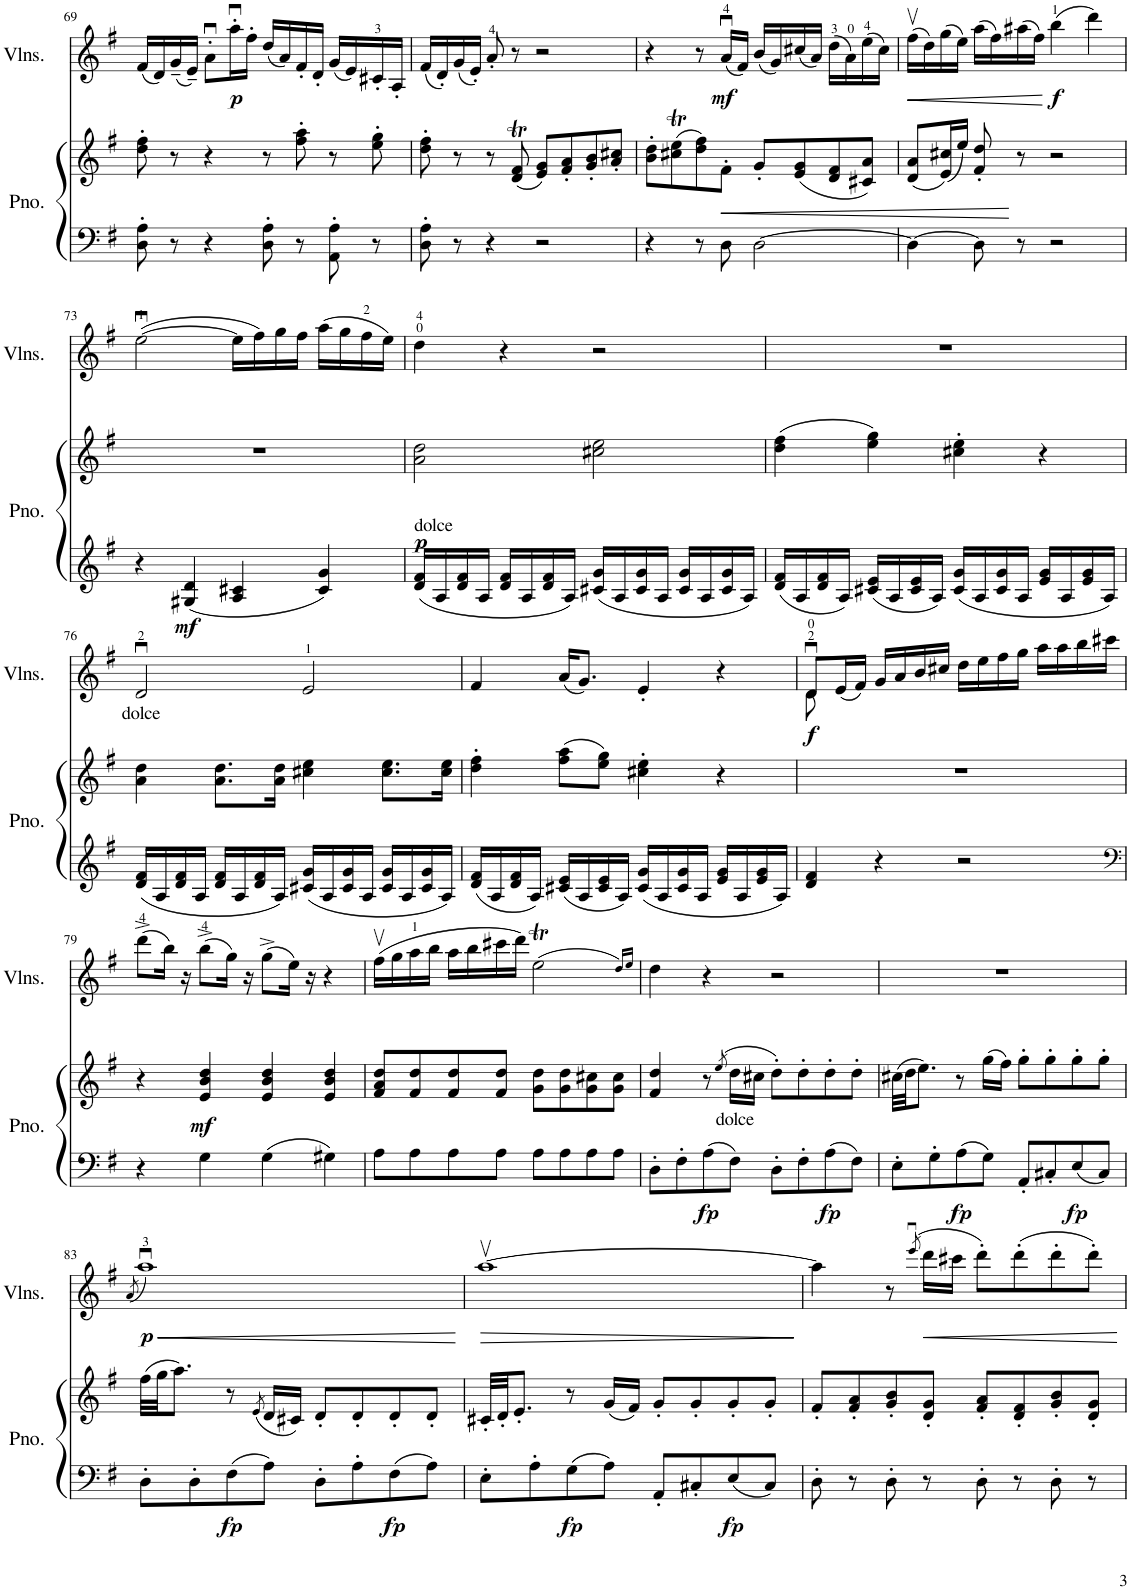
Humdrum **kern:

**kern	**kern	**text	**dynam	**kern	**text	**dynam
*part2	*part2	*part2	*part2	*part1	*part1	*part1
*staff3	*staff2	*staff2	*staff2/3	*staff1	*staff1	*staff1
*I"피아노	*	*	*	*I"바이올린	*	*
!!LO:PB:g=z
*clefG2	*clefG2	*	*	*clefG2	*	*
*k[f#]	*k[f#]	*	*	*k[f#]	*	*
*M4/4	*M4/4	*	*	*M4/4	*	*
*met(c)	*met(c)	*	*	*met(c)	*	*
=69	=69	=69	=69	=69	=69	=69
8D\' 8A\'	8dd\' 8ff#\'	.	.	(16f#/LL	.	.
.	.	.	.	16d/)	.	.
8r	8r	.	.	(16g~/	.	.
.	.	.	.	16e~/JJ)	.	.
4r	4r	.	.	8au'\L	.	.
!	!	!	!	!	!	!LO:DY:b
.	.	.	.	16aau'\L	.	p
.	.	.	.	16ff#'\JJ	.	.
8D\' 8A\'	8r	.	.	(16dd/LL	.	.
.	.	.	.	16a/)	.	.
8r	8ff#\' 8aa\'	.	.	16f#'/	.	.
.	.	.	.	16d'/JJ	.	.
8AA\' 8A\'	8r	.	.	(16g/LL	.	.
.	.	.	.	16e/)	.	.
8r	8ee\' 8gg\'	.	.	16c#X'/	.	.
.	.	.	.	16A'/JJ	.	.
=70	=70	=70	=70	=70	=70	=70
8D\' 8A\'	8dd\' 8ff#\'	.	.	(16f#/LL	.	.
.	.	.	.	16d'/)	.	.
8r	8r	.	.	(16g/	.	.
.	.	.	.	16e'/JJ)	.	.
4r	8r	.	.	8a'/	.	.
.	(8d/T 8f#/T	.	.	8r	.	.
2r	8e/ 8g/L)	.	.	2r	.	.
.	8f#/' 8a/'	.	.	.	.	.
.	8g/' 8b/'	.	.	.	.	.
.	8a/' 8cc#X/'J	.	.	.	.	.
=71	=71	=71	=71	=71	=71	=71
4r	8b\' 8dd\'L	.	.	4r	.	.
.	(8cc#X\T 8ee\T	.	.	.	.	.
8r	8dd\ 8ff#\)	.	.	8r	.	.
!	!	!	!	!	!	!LO:DY:b
8D\	8f#'\J	.	.	(16au/LL	.	mf
.	.	.	.	16f#/JJ)	.	.
[2D\	8g'/L	.	.	(16b/LL	.	.
.	.	.	.	16g/)	.	.
.	(8e/ 8g/	.	.	(16cc#X/	.	.
.	.	.	.	16a/JJ)	.	.
.	8d/ 8f#/	.	.	(16dd\LL	.	.
.	.	.	.	16a\)	.	.
.	8c#X/ 8a/J)	.	.	(16ee\	.	.
.	.	.	.	16cc#\JJ)	.	.
=72	=72	=72	=72	=72	=72	=72
!	!	!	!	!	!	!LO:HP:b
4D\_	(8d/ 8a/L	.	.	(16ff#v\LL	.	<
.	.	.	.	16dd\)	.	.
.	(16e/ 16cc#X/L)	.	.	(16gg\	.	.
.	16ee/JJ)	.	.	16ee\JJ)	.	.
8D\]	8f#/' 8dd/'	.	.	(16aa\LL	.	.
.	.	.	.	16ff#\)	.	.
8r	8r	.	.	(16aa#X\	.	.
.	.	.	.	16ff#\JJ)	.	.
!	!	!	!	!	!	!LO:DY:n=1:b
2r	2r	.	.	(4bb\	.	[ f
.	.	.	.	4ddd\)	.	.
!!LO:LB:g=z
=73	=73	=73	=73	=73	=73	=73
4r	1r	.	.	([2eeu\	.	.
!	!	!	!LO:DY:b=2	!	!	!
4G#X/ 4d/	.	.	mf	.	.	.
4A/ 4c#X/	.	.	.	16ee\LL]	.	.
.	.	.	.	16ff#\)	.	.
.	.	.	.	16gg\	.	.
.	.	.	.	16ff#\JJ	.	.
4c#/ 4g/	.	.	.	(16aa\LL	.	.
.	.	.	.	16gg\	.	.
.	.	.	.	16ff#\	.	.
.	.	.	.	16ee\JJ)	.	.
=74	=74	=74	=74	=74	=74	=74
!	!	!LO:LY:b	!LO:DY:b	!	!	!
16d/ 16f#/LL	2a\ 2dd\	dolce	p	4dd\	.	.
16A/	.	.	.	.	.	.
16d/ 16f#/	.	.	.	.	.	.
16A/JJ	.	.	.	.	.	.
16d/ 16f#/LL	.	.	.	4r	.	.
16A/	.	.	.	.	.	.
16d/ 16f#/	.	.	.	.	.	.
16A/JJ	.	.	.	.	.	.
16c#X/ 16g/LL	2cc#X\ 2ee\	.	.	2r	.	.
16A/	.	.	.	.	.	.
16c#/ 16g/	.	.	.	.	.	.
16A/JJ	.	.	.	.	.	.
16c#/ 16g/LL	.	.	.	.	.	.
16A/	.	.	.	.	.	.
16c#/ 16g/	.	.	.	.	.	.
16A/JJ	.	.	.	.	.	.
=75	=75	=75	=75	=75	=75	=75
16d/ 16f#/LL	(4dd\ 4ff#\	.	.	1r	.	.
16A/	.	.	.	.	.	.
16d/ 16f#/	.	.	.	.	.	.
16A/JJ	.	.	.	.	.	.
16c#X/ 16e/LL	4ee\ 4gg\)	.	.	.	.	.
16A/	.	.	.	.	.	.
16c#/ 16e/	.	.	.	.	.	.
16A/JJ	.	.	.	.	.	.
16c#/ 16g/LL	4cc#X\' 4ee\'	.	.	.	.	.
16A/	.	.	.	.	.	.
16c#/ 16g/	.	.	.	.	.	.
16A/JJ	.	.	.	.	.	.
16e/ 16g/LL	4r	.	.	.	.	.
16A/	.	.	.	.	.	.
16e/ 16g/	.	.	.	.	.	.
16A/JJ	.	.	.	.	.	.
!!LO:LB:g=z
=76	=76	=76	=76	=76	=76	=76
!	!	!	!	!	!LO:LY:b	!
16d/ 16f#/LL	4a\ 4dd\	.	.	2du/	dolce	.
16A/	.	.	.	.	.	.
16d/ 16f#/	.	.	.	.	.	.
16A/JJ	.	.	.	.	.	.
16d/ 16f#/LL	8.a\ 8.dd\L	.	.	.	.	.
16A/	.	.	.	.	.	.
16d/ 16f#/	.	.	.	.	.	.
16A/JJ	16a\ 16dd\Jk	.	.	.	.	.
16c#X/ 16g/LL	4cc#X\ 4ee\	.	.	2e/	.	.
16A/	.	.	.	.	.	.
16c#/ 16g/	.	.	.	.	.	.
16A/JJ	.	.	.	.	.	.
16c#/ 16g/LL	8.cc#\ 8.ee\L	.	.	.	.	.
16A/	.	.	.	.	.	.
16c#/ 16g/	.	.	.	.	.	.
16A/JJ	16cc#\ 16ee\Jk	.	.	.	.	.
=77	=77	=77	=77	=77	=77	=77
16d/ 16f#/LL	4dd\' 4ff#\'	.	.	4f#/	.	.
16A/	.	.	.	.	.	.
16d/ 16f#/	.	.	.	.	.	.
16A/JJ	.	.	.	.	.	.
16c#X/ 16e/LL	(8ff#\ 8aa\L	.	.	(16a/KL	.	.
16A/	.	.	.	8.g/J)	.	.
16c#/ 16e/	8ee\ 8gg\J)	.	.	.	.	.
16A/JJ	.	.	.	.	.	.
16c#/ 16g/LL	4cc#X\' 4ee\'	.	.	4e'/	.	.
16A/	.	.	.	.	.	.
16c#/ 16g/	.	.	.	.	.	.
16A/JJ	.	.	.	.	.	.
16e/ 16g/LL	4r	.	.	4r	.	.
16A/	.	.	.	.	.	.
16e/ 16g/	.	.	.	.	.	.
16A/JJ	.	.	.	.	.	.
=78	=78	=78	=78	=78	=78	=78
*	*	*	*	*^	*	*
!	!	!	!	!	!	!	!LO:DY:b
4d/ 4f#/	1r	.	.	8du/L	8d\	.	f
.	.	.	.	(16e/L	2..ryy	.	.
.	.	.	.	16f#/JJ)	.	.	.
4r	.	.	.	16g/LL	.	.	.
.	.	.	.	16a/	.	.	.
.	.	.	.	16b/	.	.	.
.	.	.	.	16cc#X/JJ	.	.	.
2r	.	.	.	16dd\LL	.	.	.
.	.	.	.	16ee\	.	.	.
.	.	.	.	16ff#\	.	.	.
.	.	.	.	16gg\JJ	.	.	.
.	.	.	.	16aa\LL	.	.	.
.	.	.	.	16aa\	.	.	.
.	.	.	.	16bb\	.	.	.
.	.	.	.	16ccc#X\JJ	.	.	.
*	*	*	*	*v	*v	*	*
!!LO:LB:g=z
=79	=79	=79	=79	=79	=79	=79
*clefF4	*	*	*	*	*	*
4r	4r	.	.	(8ddd^\L	.	.
.	.	.	.	16bb\Jk)	.	.
.	.	.	.	16r	.	.
!	!	!	!LO:DY:b	!	!	!
4G\	4e/ 4b/ 4dd/	.	mf	(8bb^\L	.	.
.	.	.	.	16gg\Jk)	.	.
.	.	.	.	16r	.	.
4G\	4e/ 4b/ 4dd/	.	.	(8gg^\L	.	.
.	.	.	.	16ee\Jk)	.	.
.	.	.	.	16r	.	.
4G#X\	4e/ 4b/ 4dd/	.	.	4r	.	.
=80	=80	=80	=80	=80	=80	=80
8A\L	8f#/ 8a/ 8dd/L	.	.	(16ff#v\LL	.	.
.	.	.	.	16gg\	.	.
8A\	8f#/ 8dd/	.	.	16aa\	.	.
.	.	.	.	16bb\JJ	.	.
8A\	8f#/ 8dd/	.	.	16aa\LL	.	.
.	.	.	.	16bb\	.	.
8A\J	8f#/ 8dd/J	.	.	16ccc#X\	.	.
.	.	.	.	16ddd\JJ)	.	.
8A\L	8g\ 8dd\L	.	.	(2eeT\	.	.
8A\	8g\ 8dd\	.	.	.	.	.
8A\	8g\ 8cc#X\	.	.	.	.	.
8A\J	8g\ 8cc#\J	.	.	.	.	.
.	.	.	.	16qdd/LL)	.	.
.	.	.	.	16qee/JJ	.	.
=81	=81	=81	=81	=81	=81	=81
8D'\L	4f#/ 4dd/	.	.	4dd\	.	.
8F#'\	.	.	.	.	.	.
!	!	!	!LO:DY:b=2	!	!	!
8A\	8r	.	fp	4r	.	.
.	(8qee/	.	.	.	.	.
!	!	!LO:LY:b	!	!	!	!
8F#\J	16dd\LL	dolce	.	.	.	.
.	16cc#X\JJ	.	.	.	.	.
8D'\L	8dd'\L)	.	.	2r	.	.
8F#'\	8dd'\	.	.	.	.	.
!	!	!	!LO:DY:b=2	!	!	!
8A\	8dd'\	.	fp	.	.	.
8F#\J	8dd'\J	.	.	.	.	.
=82	=82	=82	=82	=82	=82	=82
8E'\L	(32cc#X\LLL	.	.	1r	.	.
.	32dd\JJ	.	.	.	.	.
.	8.ee\J)	.	.	.	.	.
8G'\	.	.	.	.	.	.
!	!	!	!LO:DY:b=2	!	!	!
8A\	8r	.	fp	.	.	.
8G\J	(16gg\LL	.	.	.	.	.
.	16ff#\JJ)	.	.	.	.	.
8AA'/L	8gg'\L	.	.	.	.	.
8C#X'/	8gg'\	.	.	.	.	.
!	!	!	!LO:DY:b=2	!	!	!
8E/	8gg'\	.	fp	.	.	.
8C#/J	8gg'\J	.	.	.	.	.
!!LO:LB:g=z
=83	=83	=83	=83	=83	=83	=83
.	.	.	.	(8qa/	.	.
!	!	!	!	!	!	!LO:DY:b
8D'\L	(32ff#\LLL	.	.	1aau)	.	p
.	32gg\JJ	.	.	.	.	.
.	8.aa\J)	.	.	.	.	.
8D'\	.	.	.	.	.	.
!	!	!	!LO:DY:b=2	!	!	!
8F#\	8r	.	fp	.	.	.
.	(8qe/	.	.	.	.	.
8A\J	16d/LL	.	.	.	.	.
.	16c#X/JJ)	.	.	.	.	.
8D'\L	8d'/L	.	.	.	.	.
8A'\	8d'/	.	.	.	.	.
!	!	!	!LO:DY:b=2	!	!	!
8F#\	8d'/	.	fp	.	.	.
8A\J	8d'/J	.	.	.	.	.
=84	=84	=84	=84	=84	=84	=84
!	!	!	!	!	!	!LO:HP:b
8E'\L	32c#X'/LLL	.	.	[1aav	.	>
.	32d'/JJ	.	.	.	.	.
.	8.e'/J	.	.	.	.	.
8A'\	.	.	.	.	.	.
!	!	!	!LO:DY:b=2	!	!	!
8G\	8r	.	fp	.	.	.
8A\J	(16g/LL	.	.	.	.	.
.	16f#/JJ)	.	.	.	.	.
8AA'/L	8g'/L	.	.	.	.	.
8C#X'/	8g'/	.	.	.	.	.
!	!	!	!LO:DY:b=2	!	!	!
8E/	8g'/	.	fp	.	.	.
8C#/J	8g'/J	.	.	.	.	.
.	.	.	.	.	.	]
=85	=85	=85	=85	=85	=85	=85
8D'\	8f#'/L	.	.	4aa\]	.	.
8r	8f#/' 8a/'	.	.	.	.	.
8D'\	8g/' 8b/'	.	.	8r	.	.
.	.	.	.	(8qeeeu/	.	.
8r	8d/' 8g/'J	.	.	16ddd\LL	.	.
.	.	.	.	16ccc#X\JJ	.	.
8D'\	8f#/' 8a/'L	.	.	8ddd'\L)	.	.
8r	8d/' 8f#/'	.	.	(8ddd'\	.	.
8D'\	8g/' 8b/'	.	.	8ddd'\	.	.
8r	8d/' 8g/'J	.	.	8ddd'\J)	.	.
=	=	=	=	=	=	=
*-	*-	*-	*-	*-	*-	*-
